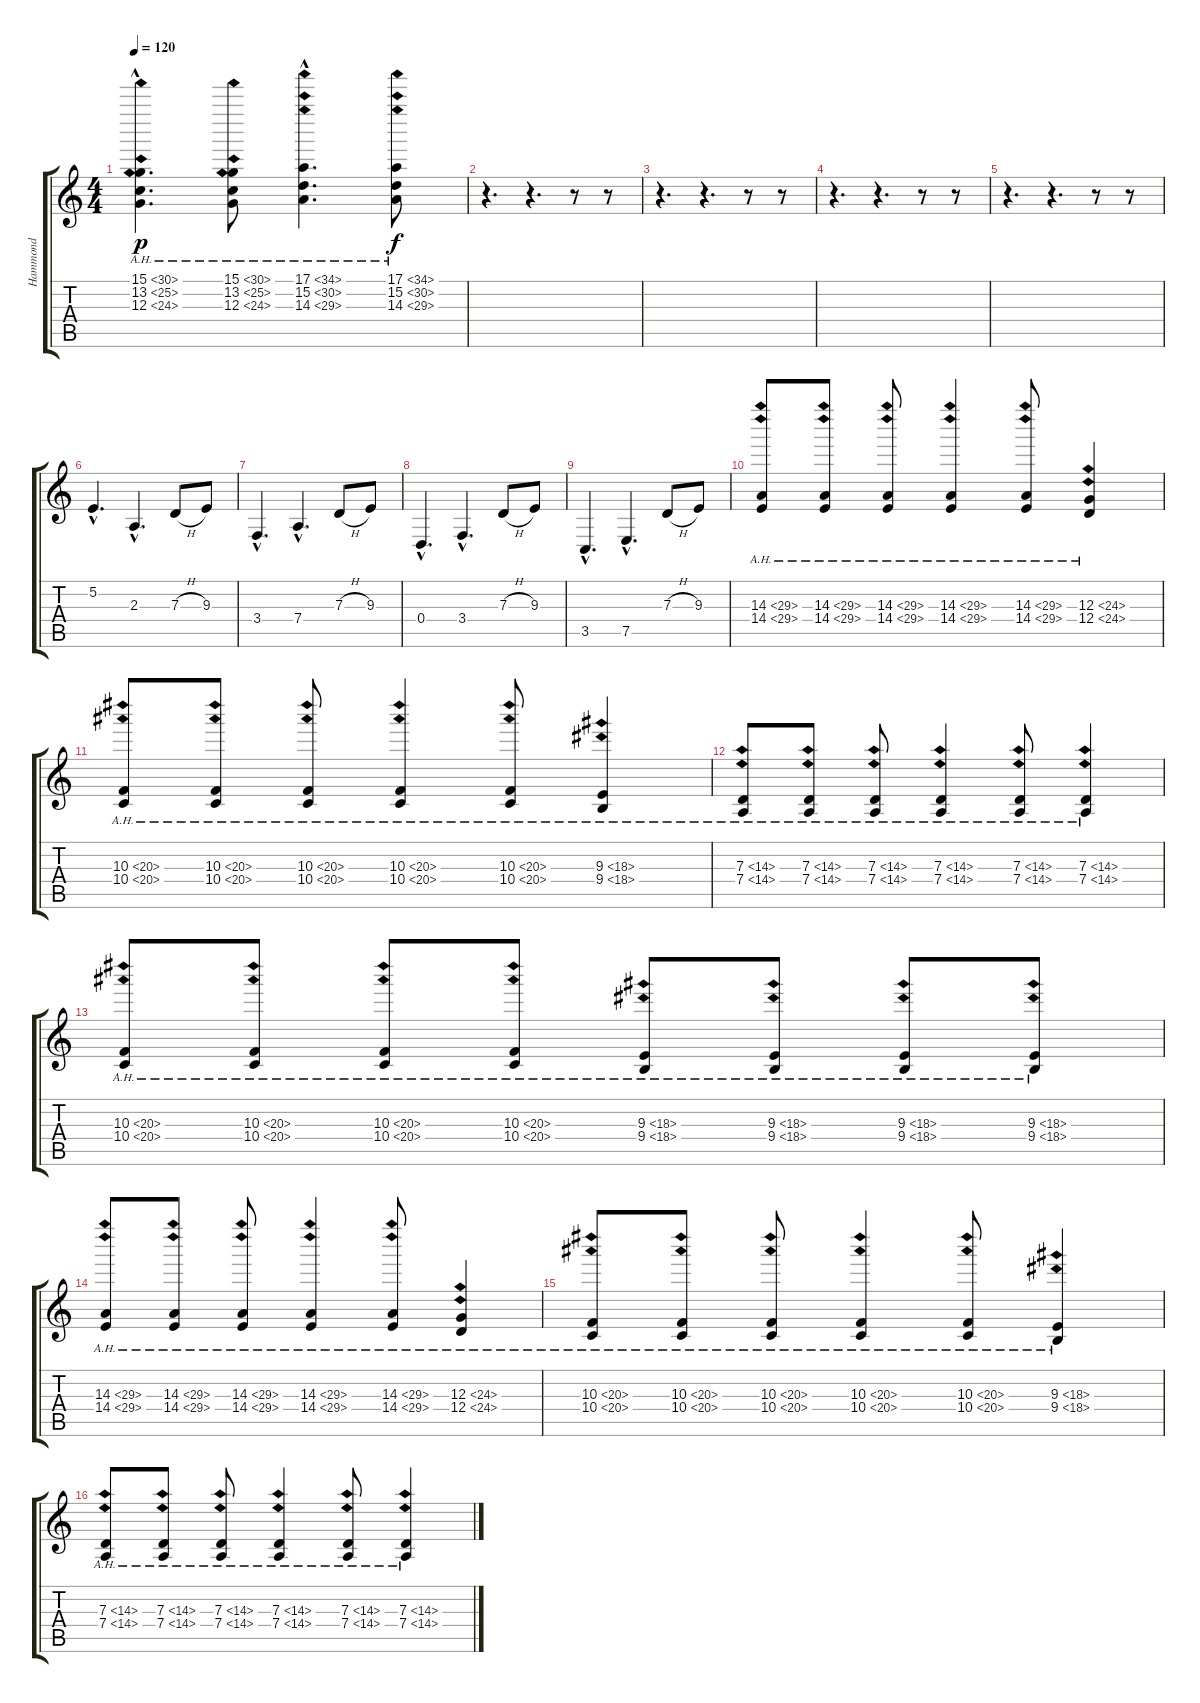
\track ("Hammond" "Hammond") {instrument drawbarorgan}
\staff {score tabs}
\tuning (E4 B3 G3 D3 A2 E2) {hide}
\ts (4 4)
\tempo 120
\clef g2
\ks c
(15.1{ah 15 hac} 13.2{ah 12 hac} 12.3{ah 12 hac}).4{d dy p} (15.1{ah 15} 13.2{ah 12} 12.3{ah 12}).8 (17.1{ah 17 hac} 15.2{ah 15 hac} 14.3{ah 15 hac}).4{d} (17.1{ah 17} 15.2{ah 15} 14.3{ah 15}).8{dy f} |
r.4{d} r.4{d} r.8 r.8 |
r.4{d} r.4{d} r.8 r.8 |
r.4{d} r.4{d} r.8 r.8 |
r.4{d} r.4{d} r.8 r.8 |
5.2{hac}.4{d} 2.3{hac}.4{d} 7.3{h}.8 9.3.8 |
3.4{hac}.4{d} 7.4{hac}.4{d} 7.3{h}.8 9.3.8 |
0.4{hac}.4{d} 3.4{hac}.4{d} 7.3{h}.8 9.3.8 |
3.5{hac}.4{d} 7.5{hac}.4{d} 7.3{h}.8 9.3.8 |
(14.3{ah 15} 14.4{ah 15}).8 (14.3{ah 15} 14.4{ah 15}).8 (14.3{ah 15} 14.4{ah 15}).8 (14.3{ah 15} 14.4{ah 15}).4 (14.3{ah 15} 14.4{ah 15}).8 (12.3{ah 12} 12.4{ah 12}).4 |
(10.3{ah 10} 10.4{ah 10}).8 (10.3{ah 10} 10.4{ah 10}).8 (10.3{ah 10} 10.4{ah 10}).8 (10.3{ah 10} 10.4{ah 10}).4 (10.3{ah 10} 10.4{ah 10}).8 (9.3{ah 9} 9.4{ah 9}).4 |
(7.3{ah 7} 7.4{ah 7}).8 (7.3{ah 7} 7.4{ah 7}).8 (7.3{ah 7} 7.4{ah 7}).8 (7.3{ah 7} 7.4{ah 7}).4 (7.3{ah 7} 7.4{ah 7}).8 (7.3{ah 7} 7.4{ah 7}).4 |
(10.3{ah 10} 10.4{ah 10}).8 (10.3{ah 10} 10.4{ah 10}).8 (10.3{ah 10} 10.4{ah 10}).8 (10.3{ah 10} 10.4{ah 10}).8 (9.3{ah 9} 9.4{ah 9}).8 (9.3{ah 9} 9.4{ah 9}).8 (9.3{ah 9} 9.4{ah 9}).8 (9.3{ah 9} 9.4{ah 9}).8 |
(14.3{ah 15} 14.4{ah 15}).8 (14.3{ah 15} 14.4{ah 15}).8 (14.3{ah 15} 14.4{ah 15}).8 (14.3{ah 15} 14.4{ah 15}).4 (14.3{ah 15} 14.4{ah 15}).8 (12.3{ah 12} 12.4{ah 12}).4 |
(10.3{ah 10} 10.4{ah 10}).8 (10.3{ah 10} 10.4{ah 10}).8 (10.3{ah 10} 10.4{ah 10}).8 (10.3{ah 10} 10.4{ah 10}).4 (10.3{ah 10} 10.4{ah 10}).8 (9.3{ah 9} 9.4{ah 9}).4 |
(7.3{ah 7} 7.4{ah 7}).8 (7.3{ah 7} 7.4{ah 7}).8 (7.3{ah 7} 7.4{ah 7}).8 (7.3{ah 7} 7.4{ah 7}).4 (7.3{ah 7} 7.4{ah 7}).8 (7.3{ah 7} 7.4{ah 7}).4
